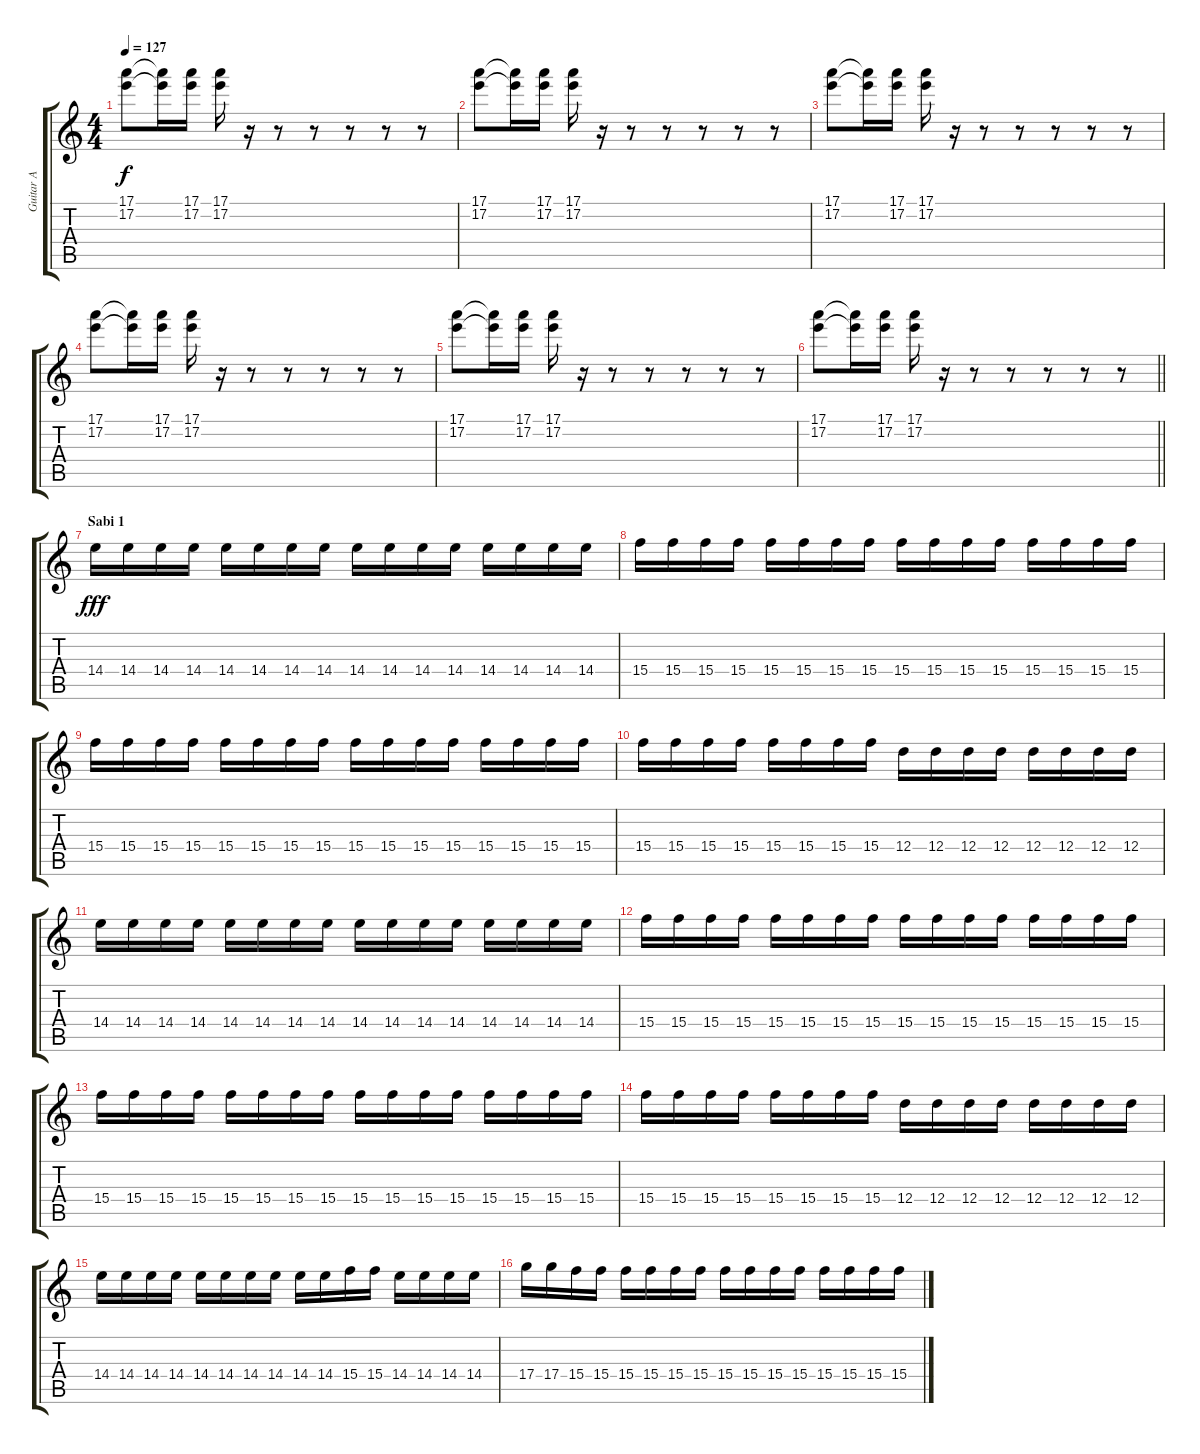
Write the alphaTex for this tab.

\track ("Guitar A" "Guitar A") {instrument electricguitarclean}
\staff {score tabs}
\tuning (E4 B3 G3 D3 A2 E2) {hide}
\ts (4 4)
\tempo 127
\clef g2
\ks c
(17.1 17.2).8{dy f} (17.1{t} 17.2{t}).16 (17.1 17.2).16 (17.1 17.2).16 r.16 r.8 r.8 r.8 r.8 r.8 |
(17.1 17.2).8 (17.1{t} 17.2{t}).16 (17.1 17.2).16 (17.1 17.2).16 r.16 r.8 r.8 r.8 r.8 r.8 |
(17.1 17.2).8 (17.1{t} 17.2{t}).16 (17.1 17.2).16 (17.1 17.2).16 r.16 r.8 r.8 r.8 r.8 r.8 |
(17.1 17.2).8 (17.1{t} 17.2{t}).16 (17.1 17.2).16 (17.1 17.2).16 r.16 r.8 r.8 r.8 r.8 r.8 |
(17.1 17.2).8 (17.1{t} 17.2{t}).16 (17.1 17.2).16 (17.1 17.2).16 r.16 r.8 r.8 r.8 r.8 r.8 |
\barLineRight lightlight
(17.1 17.2).8 (17.1{t} 17.2{t}).16 (17.1 17.2).16 (17.1 17.2).16 r.16 r.8 r.8 r.8 r.8 r.8 |
\section ("" "Sabi 1")
14.4.16{dy fff instrument synthbass1} 14.4.16 14.4.16 14.4.16 14.4.16 14.4.16 14.4.16 14.4.16 14.4.16 14.4.16 14.4.16 14.4.16 14.4.16 14.4.16 14.4.16 14.4.16 |
15.4.16 15.4.16 15.4.16 15.4.16 15.4.16 15.4.16 15.4.16 15.4.16 15.4.16 15.4.16 15.4.16 15.4.16 15.4.16 15.4.16 15.4.16 15.4.16 |
15.4.16 15.4.16 15.4.16 15.4.16 15.4.16 15.4.16 15.4.16 15.4.16 15.4.16 15.4.16 15.4.16 15.4.16 15.4.16 15.4.16 15.4.16 15.4.16 |
15.4.16 15.4.16 15.4.16 15.4.16 15.4.16 15.4.16 15.4.16 15.4.16 12.4.16 12.4.16 12.4.16 12.4.16 12.4.16 12.4.16 12.4.16 12.4.16 |
14.4.16 14.4.16 14.4.16 14.4.16 14.4.16 14.4.16 14.4.16 14.4.16 14.4.16 14.4.16 14.4.16 14.4.16 14.4.16 14.4.16 14.4.16 14.4.16 |
15.4.16 15.4.16 15.4.16 15.4.16 15.4.16 15.4.16 15.4.16 15.4.16 15.4.16 15.4.16 15.4.16 15.4.16 15.4.16 15.4.16 15.4.16 15.4.16 |
15.4.16 15.4.16 15.4.16 15.4.16 15.4.16 15.4.16 15.4.16 15.4.16 15.4.16 15.4.16 15.4.16 15.4.16 15.4.16 15.4.16 15.4.16 15.4.16 |
15.4.16 15.4.16 15.4.16 15.4.16 15.4.16 15.4.16 15.4.16 15.4.16 12.4.16 12.4.16 12.4.16 12.4.16 12.4.16 12.4.16 12.4.16 12.4.16 |
14.4.16 14.4.16 14.4.16 14.4.16 14.4.16 14.4.16 14.4.16 14.4.16 14.4.16 14.4.16 15.4.16 15.4.16 14.4.16 14.4.16 14.4.16 14.4.16 |
17.4.16 17.4.16 15.4.16 15.4.16 15.4.16 15.4.16 15.4.16 15.4.16 15.4.16 15.4.16 15.4.16 15.4.16 15.4.16 15.4.16 15.4.16 15.4.16
